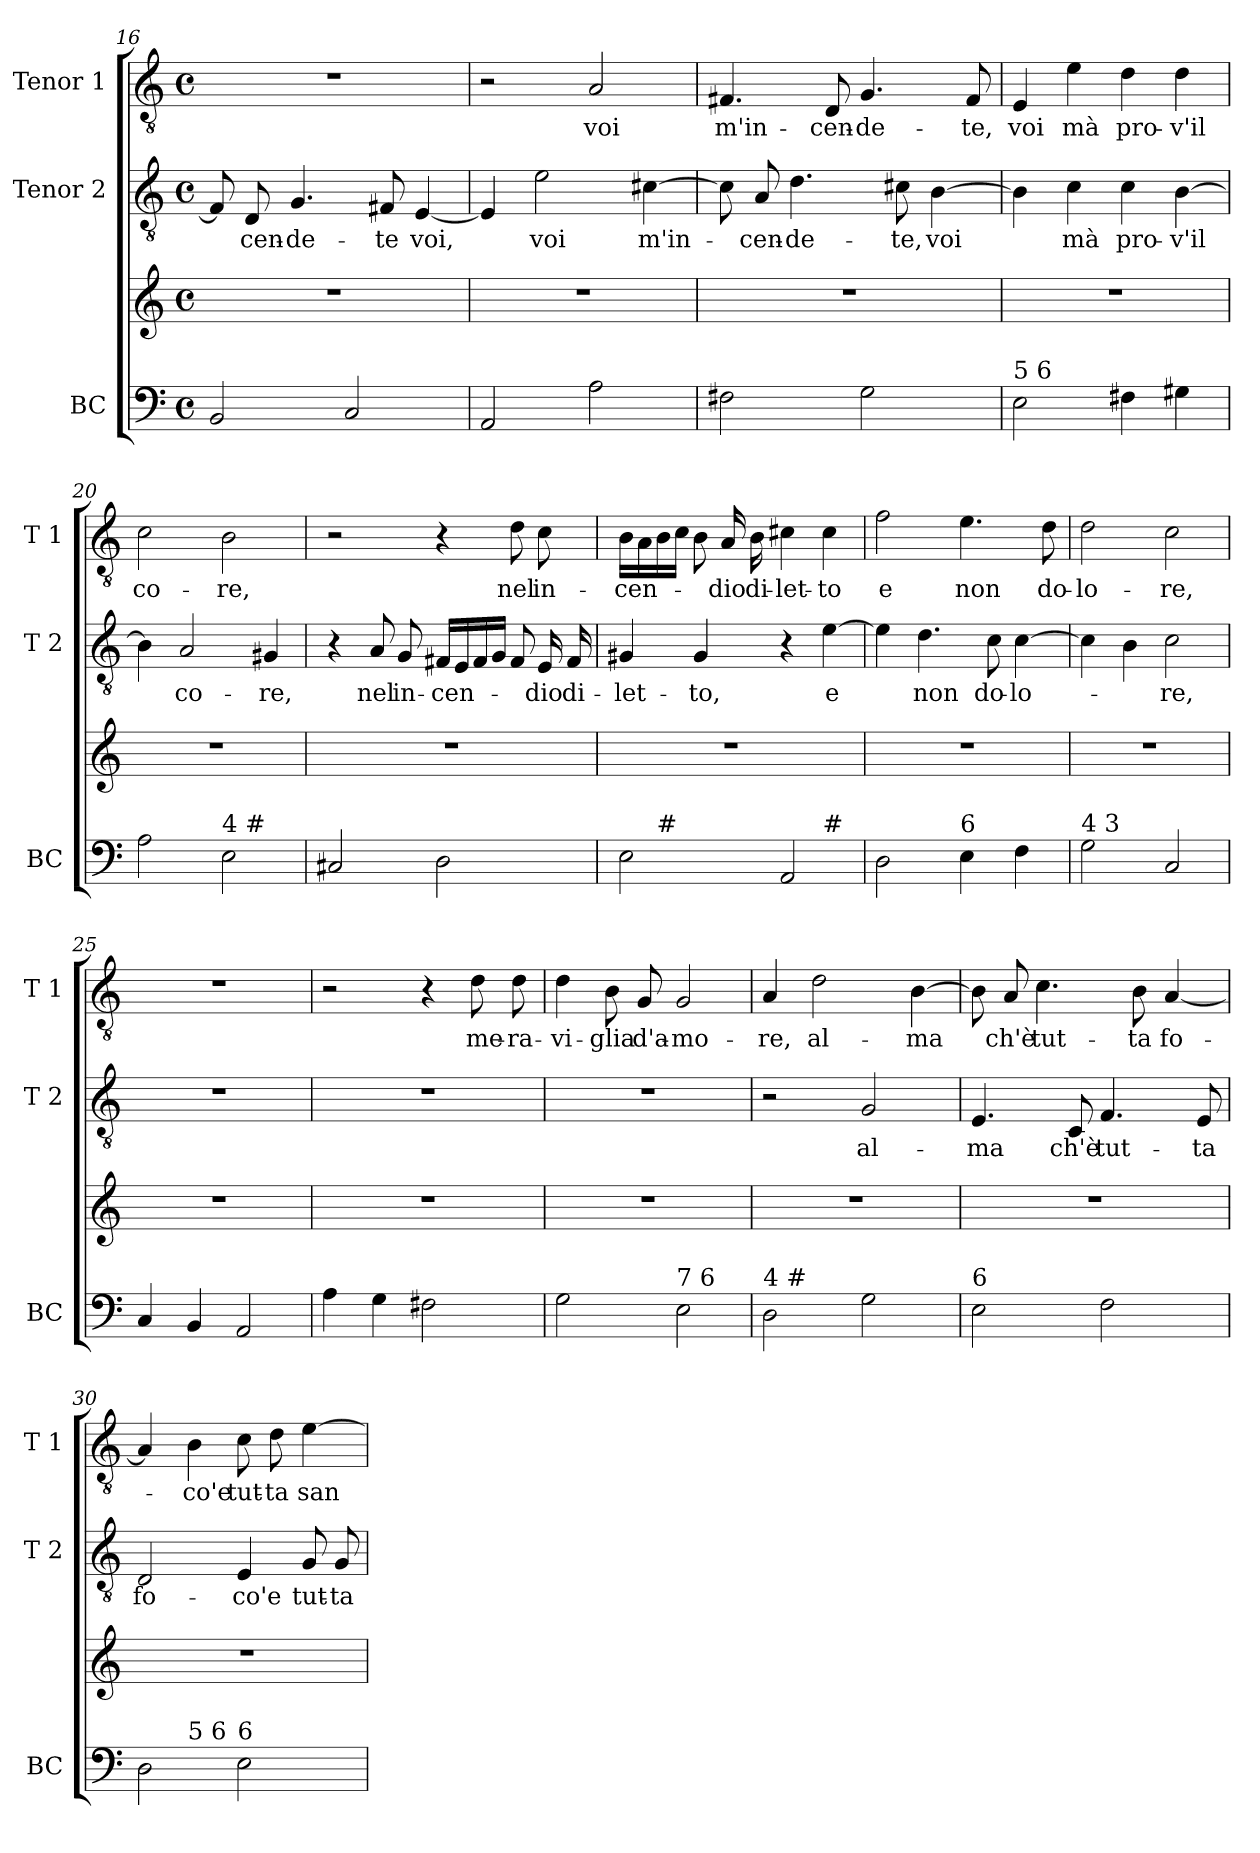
**kern	**kern	**kern	**text	**kern	**text
*part3	*part3	*part2	*part2	*part1	*part1
*staff4	*staff3	*staff2	*staff2	*staff1	*staff1
*I"BC	*	*I"Tenor 2	*	*I"Tenor 1	*
*I'BC	*	*I'T 2	*	*I'T 1	*
*clefF4	*clefG2	*clefGv2	*	*clefGv2	*
*k[]	*k[]	*k[]	*	*k[]	*
*C:	*C:	*C:	*	*C:	*
*M4/4	*M4/4	*M4/4	*	*M4/4	*
*met(c)	*met(c)	*met(c)	*	*met(c)	*
=16	=16	=16	=16	=16	=16
2BB/	1r	8F#/]	.	1r	.
!	!	!	!LO:LY:b	!	!
.	.	8D/	-cen-	.	.
!	!	!	!LO:LY:b	!	!
.	.	4.G/	-de-	.	.
2C/	.	.	.	.	.
!	!	!	!LO:LY:b	!	!
.	.	8F#X/	-te	.	.
!	!	!	!LO:LY:b	!	!
.	.	[4E/	voi,	.	.
=17	=17	=17	=17	=17	=17
2AA/	1r	4E/]	.	2r	.
!	!	!	!LO:LY:b	!	!
.	.	2e\	voi	.	.
!	!	!	!	!	!LO:LY:b
2A\	.	.	.	2A/	voi
!	!	!	!LO:LY:b	!	!
.	.	[4c#X\	m'in-	.	.
=18	=18	=18	=18	=18	=18
!	!	!	!	!	!LO:LY:b
2F#X\	1r	8c#\]	.	4.F#X/	m'in-
!	!	!	!LO:LY:b	!	!
.	.	8A/	-cen-	.	.
!	!	!	!LO:LY:b	!	!
.	.	4.d\	-de-	.	.
!	!	!	!	!	!LO:LY:b
.	.	.	.	8D/	-cen-
!	!	!	!	!	!LO:LY:b
2G\	.	.	.	4.G/	-de-
!	!	!	!LO:LY:b	!	!
.	.	8c#X\	-te,	.	.
!	!	!	!LO:LY:b	!	!
.	.	[4B\	voi	.	.
!	!	!	!	!	!LO:LY:b
.	.	.	.	8F#/	-te,
=19	=19	=19	=19	=19	=19
!LO:TX:a:t=5 6	!	!	!	!	!
!	!	!	!	!	!LO:LY:b
2E\	1r	4B\]	.	4E/	voi
!	!	!	!LO:LY:b	!	!LO:LY:b
.	.	4c\	mà	4e\	mà
!	!	!	!LO:LY:b	!	!LO:LY:b
4F#X\	.	4c\	pro-	4d\	pro-
!	!	!	!LO:LY:b	!	!LO:LY:b
4G#X\	.	[4B\	-v'il	4d\	-v'il
!!LO:LB:g=z
=20	=20	=20	=20	=20	=20
!	!	!	!	!	!LO:LY:b
2A\	1r	4B\]	.	2c\	co-
!	!	!	!LO:LY:b	!	!
.	.	2A/	co-	.	.
!LO:TX:a:t=4 #	!	!	!	!	!
!	!	!	!	!	!LO:LY:b
2E\	.	.	.	2B\	-re,
!	!	!	!LO:LY:b	!	!
.	.	4G#X/	-re,	.	.
=21	=21	=21	=21	=21	=21
2C#X/	1r	4r	.	2r	.
!	!	!	!LO:LY:b	!	!
.	.	8A/	nel	.	.
!	!	!	!LO:LY:b	!	!
.	.	8G/	in-	.	.
!	!	!	!LO:LY:b	!	!
2D\	.	16F#X/LL	-cen-	4r	.
.	.	16E/	.	.	.
.	.	16F#/	.	.	.
.	.	16G/JJ	.	.	.
!	!	!	!	!	!LO:LY:b
.	.	8F#/	.	8d\	nel
!	!	!	!LO:LY:b	!	!LO:LY:b
.	.	16E/	-dio	8c\	in-
!	!	!	!LO:LY:b	!	!
.	.	16F#/	di-	.	.
=22	=22	=22	=22	=22	=22
!	!	!	!LO:LY:b	!	!LO:LY:b
*^	*	*	*	*	*
*	*^	*	*	*	*	*
2E\	8ryy	2.ryy	1r	4G#X/	-let-	16B\LL	-cen-
.	.	.	.	.	.	16A\	.
!	!LO:TX:a:t=#	!	!	!	!	!	!
.	2..ryy	.	.	.	.	16B\	.
.	.	.	.	.	.	16c\JJ	.
!	!	!	!	!	!LO:LY:b	!	!
.	.	.	.	4G#/	-to,	8B\	.
!	!	!	!	!	!	!	!LO:LY:b
.	.	.	.	.	.	16A/	-dio
!	!	!	!	!	!	!	!LO:LY:b
.	.	.	.	.	.	16B\	di-
!	!	!	!	!	!	!	!LO:LY:b
2AA/	.	.	.	4r	.	4c#X\	-let-
!	!	!LO:TX:a:t=#	!	!	!	!	!
!	!	!	!	!	!LO:LY:b	!	!LO:LY:b
.	.	4ryy	.	[4e\	e	4c#\	-to
=23	=23	=23	=23	=23	=23	=23	=23
!	!	!	!	!	!	!	!LO:LY:b
*v	*v	*v	*	*	*	*	*
2D\	1r	4e\]	.	2f\	e
!	!	!	!LO:LY:b	!	!
.	.	4.d\	non	.	.
!LO:TX:a:t=6	!	!	!	!	!
!	!	!	!	!	!LO:LY:b
4E\	.	.	.	4.e\	non
!	!	!	!LO:LY:b	!	!
.	.	8c\	do-	.	.
!	!	!	!LO:LY:b	!	!
4F\	.	[4c\	-lo-	.	.
!	!	!	!	!	!LO:LY:b
.	.	.	.	8d\	do-
=24	=24	=24	=24	=24	=24
!LO:TX:a:t=4 3	!	!	!	!	!
!	!	!	!	!	!LO:LY:b
2G\	1r	4c\]	.	2d\	-lo-
.	.	4B\	.	.	.
!	!	!	!LO:LY:b	!	!LO:LY:b
2C/	.	2c\	-re,	2c\	-re,
!!LO:LB:g=z
=25	=25	=25	=25	=25	=25
4C/	1r	1r	.	1r	.
4BB/	.	.	.	.	.
2AA/	.	.	.	.	.
=26	=26	=26	=26	=26	=26
4A\	1r	1r	.	2r	.
4G\	.	.	.	.	.
2F#X\	.	.	.	4r	.
!	!	!	!	!	!LO:LY:b
.	.	.	.	8d\	me-
!	!	!	!	!	!LO:LY:b
.	.	.	.	8d\	-ra-
=27	=27	=27	=27	=27	=27
!	!	!	!	!	!LO:LY:b
2G\	1r	1r	.	4d\	-vi-
!	!	!	!	!	!LO:LY:b
.	.	.	.	8B\	-glia
!	!	!	!	!	!LO:LY:b
.	.	.	.	8G/	d'a-
!LO:TX:a:t=7 6	!	!	!	!	!
!	!	!	!	!	!LO:LY:b
2E\	.	.	.	2G/	-mo-
=28	=28	=28	=28	=28	=28
!LO:TX:a:t=4 #	!	!	!	!	!
!	!	!	!	!	!LO:LY:b
2D\	1r	2r	.	4A/	-re,
!	!	!	!	!	!LO:LY:b
.	.	.	.	2d\	al-
!	!	!	!LO:LY:b	!	!
2G\	.	2G/	al-	.	.
!	!	!	!	!	!LO:LY:b
.	.	.	.	[4B\	-ma
=29	=29	=29	=29	=29	=29
!LO:TX:a:t=6	!	!	!	!	!
!	!	!	!LO:LY:b	!	!
2E\	1r	4.E/	-ma	8B\]	.
!	!	!	!	!	!LO:LY:b
.	.	.	.	8A/	ch'è
!	!	!	!	!	!LO:LY:b
.	.	.	.	4.c\	tut-
!	!	!	!LO:LY:b	!	!
.	.	8C/	ch'è	.	.
!	!	!	!LO:LY:b	!	!
2F\	.	4.F/	tut-	.	.
!	!	!	!	!	!LO:LY:b
.	.	.	.	8B\	-ta
!	!	!	!	!	!LO:LY:b
.	.	.	.	[4A/	fo-
!	!	!	!LO:LY:b	!	!
.	.	8E/	-ta	.	.
!!LO:PB:g=z
=30	=30	=30	=30	=30	=30
!	!	!	!LO:LY:b	!	!
*^	*	*	*	*	*
2D\	4ryy	1r	2D/	fo-	4A/]	.
!	!LO:TX:a:t=5 6	!	!	!	!	!
!	!	!	!	!	!	!LO:LY:b
.	2.ryy	.	.	.	4B\	-co'e
!LO:TX:a:t=6	!	!	!	!	!	!
!	!	!	!	!LO:LY:b	!	!LO:LY:b
2E\	.	.	4E/	-co'e	8c\	tut-
!	!	!	!	!	!	!LO:LY:b
.	.	.	.	.	8d\	-ta
!	!	!	!	!LO:LY:b	!	!LO:LY:b
.	.	.	8G/	tut-	[4e\	san-
!	!	!	!	!LO:LY:b	!	!
.	.	.	8G/	-ta	.	.
*v	*v	*	*	*	*	*
=	=	=	=	=	=
*-	*-	*-	*-	*-	*-
